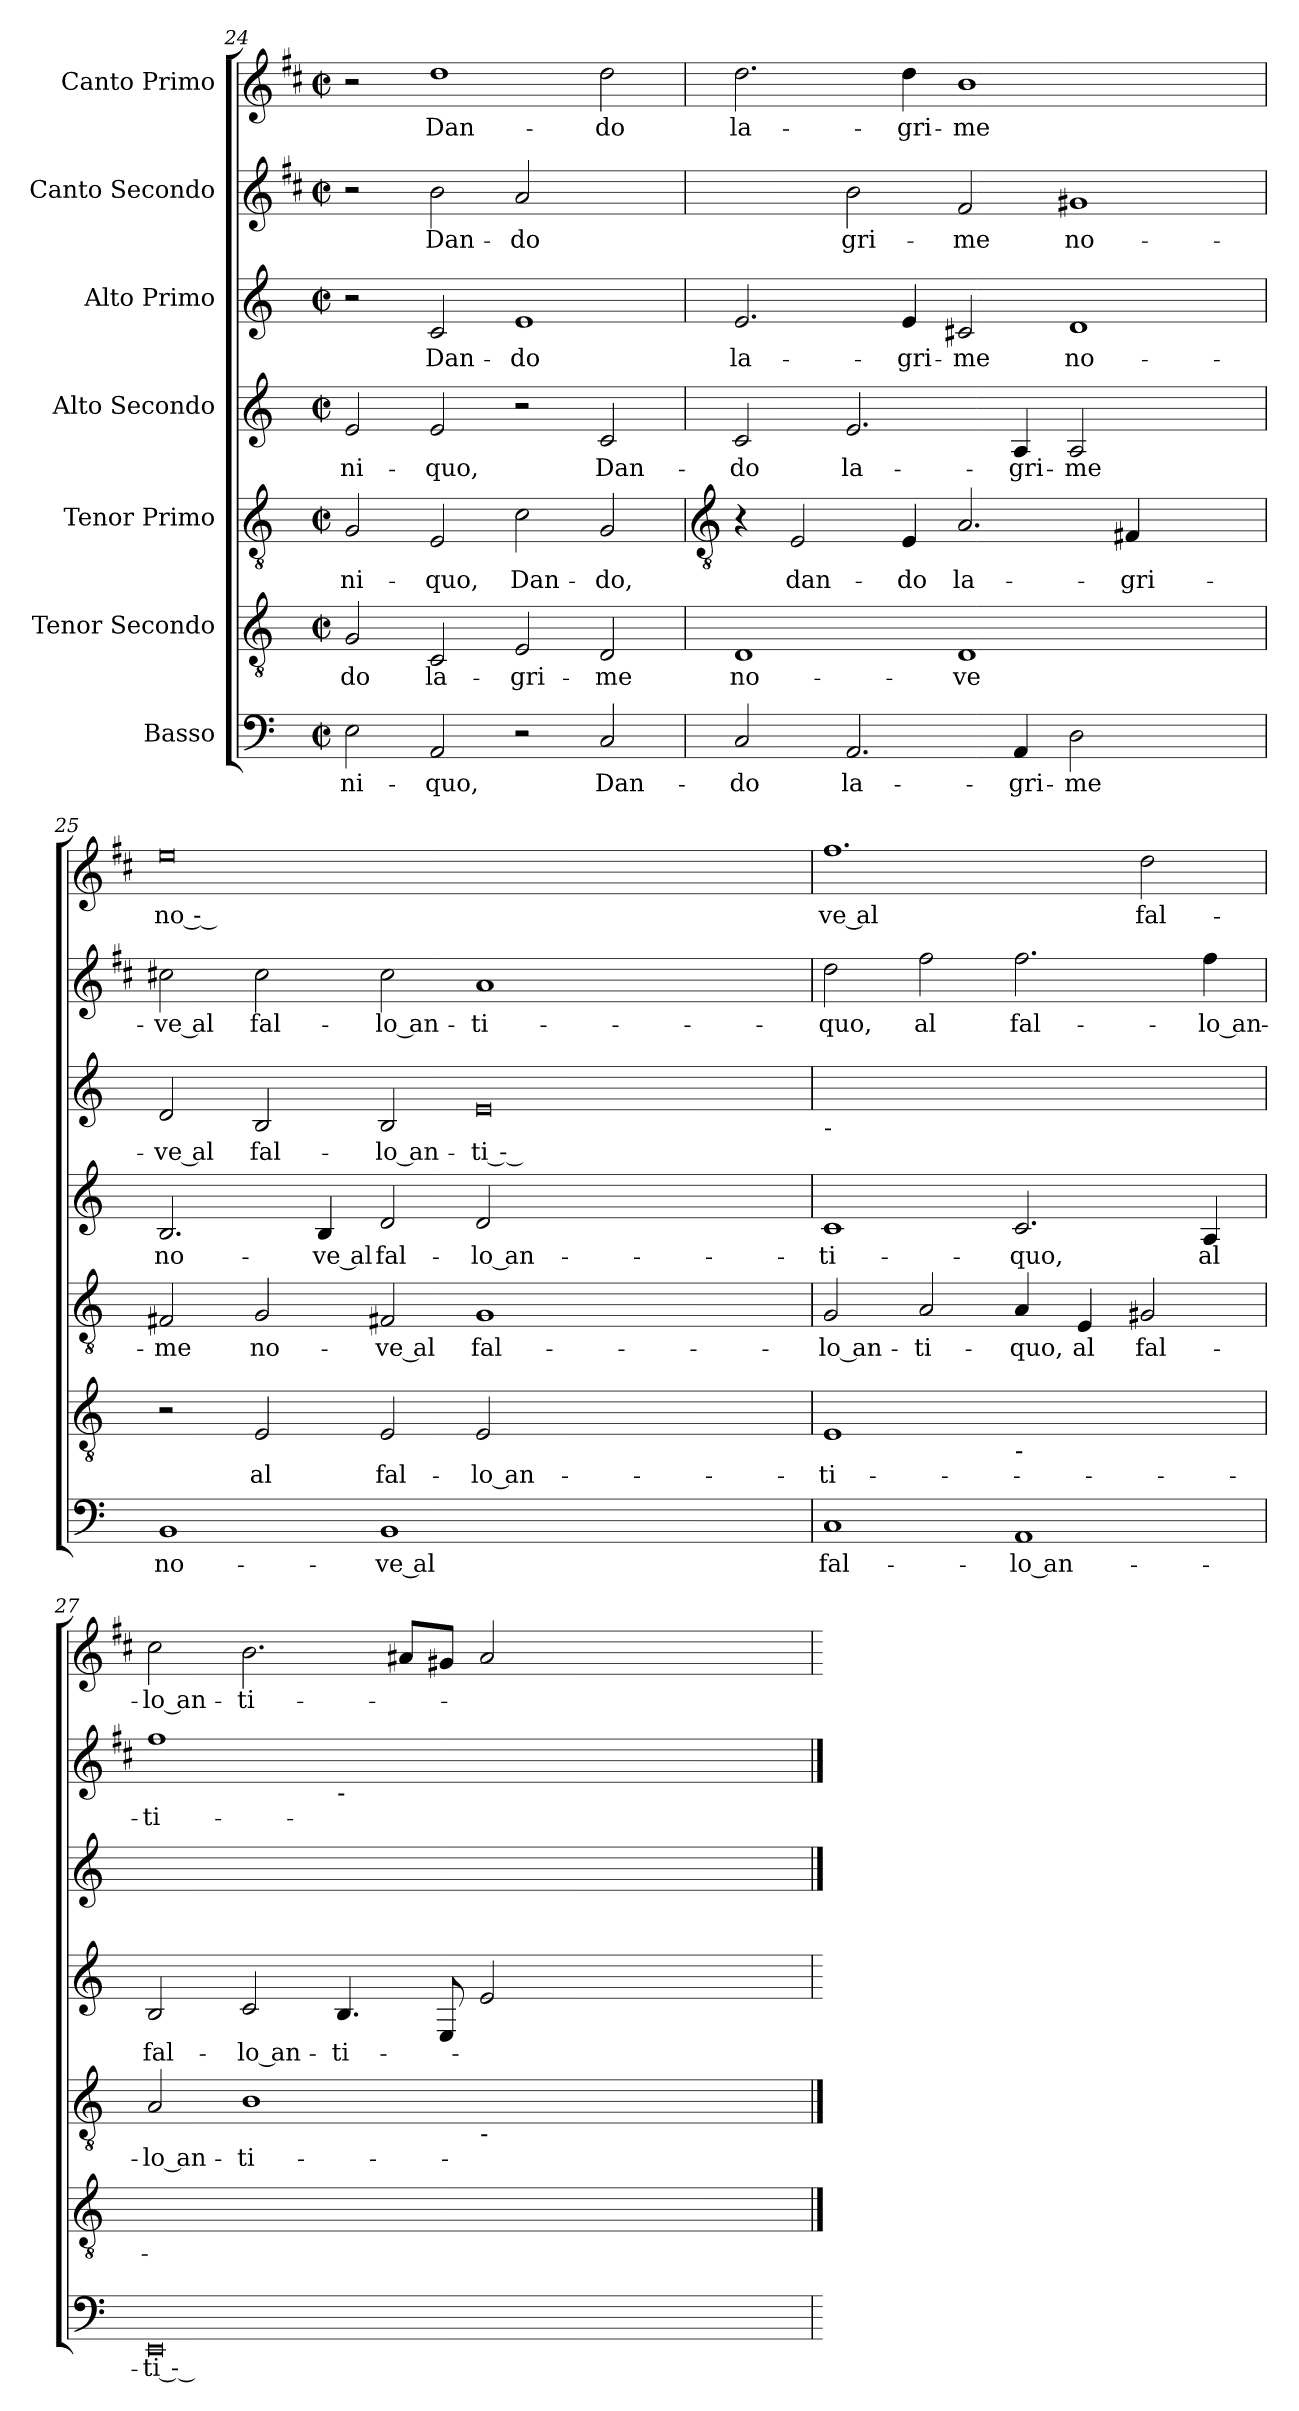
**kern	**text	**kern	**text	**kern	**text	**kern	**text	**kern	**text	**kern	**text	**kern	**text
*part7	*part7	*part6	*part6	*part5	*part5	*part4	*part4	*part3	*part3	*part2	*part2	*part1	*part1
*staff7	*staff7	*staff6	*staff6	*staff5	*staff5	*staff4	*staff4	*staff3	*staff3	*staff2	*staff2	*staff1	*staff1
*I"Basso	*	*I"Tenor Secondo	*	*I"Tenor Primo	*	*I"Alto Secondo	*	*I"Alto Primo	*	*I"Canto Secondo	*	*I"Canto Primo	*
!!LO:LB:g=z
*clefF4	*	*clefGv2	*	*clefGv2	*	*clefG2	*	*clefG2	*	*clefG2	*	*clefG2	*
*	*	*	*	*	*	*	*	*	*	*ITrd1c2	*	*ITrd1c2	*
*k[]	*	*k[]	*	*k[]	*	*k[]	*	*k[]	*	*k[]	*	*k[]	*
*C:	*	*C:	*	*C:	*	*C:	*	*C:	*	*C:	*	*C:	*
*M4/2	*	*M4/2	*	*M4/2	*	*M4/2	*	*M4/2	*	*M4/2	*	*M4/2	*
*met(c|)	*	*met(c|)	*	*met(c|)	*	*met(c|)	*	*met(c|)	*	*met(c|)	*	*met(c|)	*
=24	=24	=24	=24	=24	=24	=24	=24	=24	=24	=24	=24	=24	=24
!	!LO:LY:b	!	!LO:LY:b	!	!LO:LY:b	!	!LO:LY:b	!	!	!	!	!	!
2E	-ni-	2G	-do	2G	-ni-	2e	-ni-	2r	.	2r	.	2r	.
!	!LO:LY:b	!	!LO:LY:b	!	!LO:LY:b	!	!LO:LY:b	!	!LO:LY:b	!	!LO:LY:b	!	!LO:LY:b
2AA	-quo,	2C	la-	2E	-quo,	2e	-quo,	2c	Dan-	2a	Dan-	1cc	Dan-
!	!	!	!LO:LY:b	!	!LO:LY:b	!	!	!	!LO:LY:b	!	!LO:LY:b	!	!
2r	.	2E	-gri-	2c	Dan-	2r	.	1e	-do	2g	-do	.	.
!	!LO:LY:b	!	!LO:LY:b	!	!LO:LY:b	!	!LO:LY:b	!	!	!	!LO:LY:b	!	!LO:LY:b
2C	Dan-	2D	-me	2G	-do,	2c	Dan-	.	.	[2gyy	la-	2cc	-do
!!LO:LB:g=z
=25	=25	=25	=25	=25	=25	=25	=25	=25	=25	=25	=25	=25	=25
*	*	*	*	*clefGv2	*	*	*	*	*	*	*	*	*
!	!LO:LY:b	!	!LO:LY:b	!	!	!	!LO:LY:b	!	!LO:LY:b	!	!	!	!LO:LY:b
2C	-do	1D	no-	4r	.	2c	-do	2.e	la-	2gyy]	.	2.cc	la-
!	!	!	!	!	!LO:LY:b	!	!	!	!	!	!	!	!
.	.	.	.	2E	dan-	.	.	.	.	.	.	.	.
!	!LO:LY:b	!	!	!	!	!	!LO:LY:b	!	!	!	!LO:LY:b	!	!
2.AA	la-	.	.	.	.	2.e	la-	.	.	2a	-gri-	.	.
!	!	!	!	!	!LO:LY:b	!	!	!	!LO:LY:b	!	!	!	!LO:LY:b
.	.	.	.	4E	-do	.	.	4e	-gri-	.	.	4cc	-gri-
!	!	!	!LO:LY:b	!	!LO:LY:b	!	!	!	!LO:LY:b	!	!LO:LY:b	!	!LO:LY:b
.	.	1D	-ve	2.A	la-	.	.	2c#X	-me	2e	-me	1a	-me
!	!LO:LY:b	!	!	!	!	!	!LO:LY:b	!	!	!	!	!	!
4AA	-gri-	.	.	.	.	4A	-gri-	.	.	.	.	.	.
!	!LO:LY:b	!	!	!	!	!	!LO:LY:b	!	!LO:LY:b	!	!LO:LY:b	!	!
2D	-me	.	.	.	.	2A	-me	1d	no-	1f#X	no-	.	.
!	!	!	!	!	!LO:LY:b	!	!	!	!	!	!	!	!
.	.	.	.	4F#X	-gri-	.	.	.	.	.	.	.	.
2ryy	.	2ryy	.	2ryy	.	2ryy	.	.	.	.	.	2ryy	.
=25A	=25A	=25A	=25A	=25A	=25A	=25A	=25A	=25A	=25A	=25A	=25A	=25A	=25A
!	!LO:LY:b	!	!	!	!LO:LY:b	!	!LO:LY:b	!	!LO:LY:b	!	!LO:LY:b	!	!LO:LY:b
1BB	no-	2r	.	2F#	-me	2.B	no-	2d	-ve al	2bn	-ve al	0dd	no - - -
!	!	!	!LO:LY:b	!	!LO:LY:b	!	!	!	!LO:LY:b	!	!LO:LY:b	!	!
.	.	2E	al	2G	no-	.	.	2B	fal-	2b	fal-	.	.
!	!	!	!	!	!	!	!LO:LY:b	!	!	!	!	!	!
.	.	.	.	.	.	4B	-ve al	.	.	.	.	.	.
!	!LO:LY:b	!	!LO:LY:b	!	!LO:LY:b	!	!LO:LY:b	!	!LO:LY:b	!	!LO:LY:b	!	!
1BB	-ve al	2E	fal-	2F#X	-ve al	2d	fal-	2B	-lo an-	2b	-lo an-	.	.
!	!	!	!LO:LY:b	!	!LO:LY:b	!	!LO:LY:b	!	!LO:LY:b	!	!LO:LY:b	!	!
.	.	2E	-lo an-	1G	fal-	2d	-lo an-	0e	-ti - - -	1g	-ti-	.	.
1.ryy	.	1.ryy	.	.	.	1.ryy	.	.	.	.	.	1.ryy	.
.	.	.	.	1ryy	.	.	.	.	.	1ryy	.	.	.
=26A	=26A	=26A	=26A	=26A	=26A	=26A	=26A	=26A	=26A	=26A	=26A	=26A	=26A
!	!	!	!	!	!	!	!	!LO:TX:b:t=-	!	!	!	!	!
!	!LO:LY:b	!	!LO:LY:b	!	!LO:LY:b	!	!LO:LY:b	!	!LO:LY:b	!	!LO:LY:b	!	!LO:LY:b
1C	fal-	1E	-ti-	2G	-lo an-	1c	-ti-	[0eyy	quo.	2cc	-quo,	1.ee	ve al
!	!	!	!	!	!LO:LY:b	!	!	!	!	!	!LO:LY:b	!	!
.	.	.	.	2A	-ti-	.	.	.	.	2ee	al	.	.
!	!	!LO:TX:b:t=-	!	!	!	!	!	!	!	!	!	!	!
!	!LO:LY:b	!	!LO:LY:b	!	!LO:LY:b	!	!LO:LY:b	!	!	!	!LO:LY:b	!	!
1AA	-lo an-	[1Eyy	-quo.	4A	-quo,	2.c	-quo,	.	.	2.ee	fal-	.	.
!	!	!	!	!	!LO:LY:b	!	!	!	!	!	!	!	!
.	.	.	.	4E	al	.	.	.	.	.	.	.	.
!	!	!	!	!	!LO:LY:b	!	!	!	!	!	!	!	!LO:LY:b
.	.	.	.	2G#X	fal-	.	.	.	.	.	.	2cc	fal-
!	!	!	!	!	!	!	!LO:LY:b	!	!	!	!LO:LY:b	!	!
.	.	.	.	.	.	4A	al	.	.	4ee	-lo an-	.	.
=27A	=27A	=27A	=27A	=27A	=27A	=27A	=27A	=27A	=27A	=27A	=27A	=27A	=27A
!	!LO:LY:b	!	!	!	!LO:LY:b	!	!LO:LY:b	!	!	!	!LO:LY:b	!	!LO:LY:b
0EE	-ti - - -	0Eyy]	.	2A	-lo an-	2B	fal-	0eyy]	.	1ee	-ti-	2b	-lo an-
!	!	!	!	!	!LO:LY:b	!	!LO:LY:b	!	!	!	!	!	!LO:LY:b
.	.	.	.	1B	-ti-	2c	-lo an-	.	.	.	.	2.a	-ti-
!	!	!	!	!	!	!	!	!	!	!LO:TX:b:t=-	!	!	!
!	!	!	!	!	!	!	!LO:LY:b	!	!	!	!LO:LY:b	!	!
.	.	.	.	.	.	4.B	-ti-	.	.	0eeyy	-quo.	.	.
.	.	.	.	.	.	.	.	.	.	.	.	8g#L	.
.	.	.	.	.	.	8E	.	.	.	.	.	8f#J	.
!	!	!	!	!LO:TX:b:t=-	!	!	!	!	!	!	!	!	!
!	!	!	!	!	!LO:LY:b	!	!	!	!	!	!	!	!
.	.	.	.	0Ayy	-quo.	2e	.	.	.	.	.	2g#	.
1.ryy	.	1.ryy	.	.	.	1.ryy	.	1.ryy	.	.	.	1.ryy	.
.	.	.	.	.	.	.	.	.	.	2ryy	.	.	.
=	=	==	=	==	=	=	=	==	=	==	=	=	=
*-	*-	*-	*-	*-	*-	*-	*-	*-	*-	*-	*-	*-	*-
